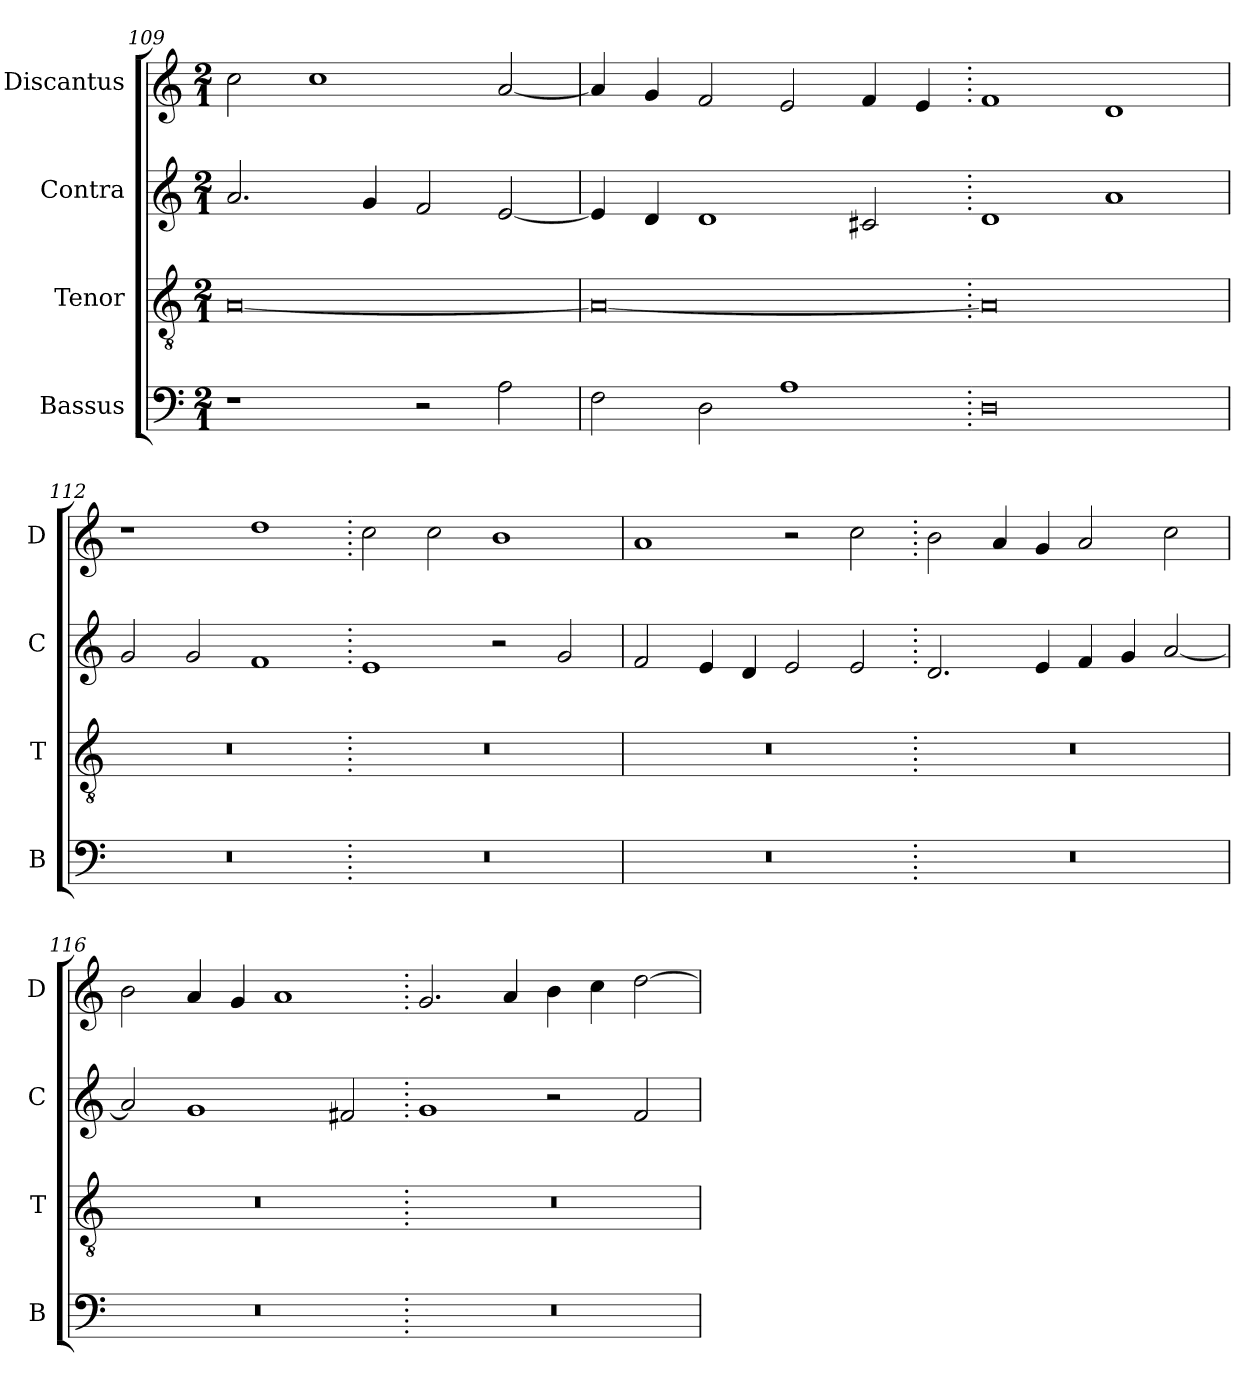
**kern	**kern	**kern	**kern
*part4	*part3	*part2	*part1
*staff4	*staff3	*staff2	*staff1
*I"Bassus	*I"Tenor	*I"Contra	*I"Discantus
*I'B	*I'T	*I'C	*I'D
*clefF4	*clefGv2	*clefG2	*clefG2
*k[]	*k[]	*k[]	*k[]
*M2/1	*M2/1	*M2/1	*M2/1
=109	=109	=109	=109
1r	[0A	2.a/	2cc\
.	.	.	1cc
.	.	4g/	.
2r	.	2f/	.
2A\	.	[2e/	[2a/
=110	=110	=110	=110
2F\	0A_	4e/]	4a/]
.	.	4d/	4g/
2D\	.	1d	2f/
1A	.	.	2e/
.	.	2c#X/	4f/
.	.	.	4e/
=111.	=111.	=111.	=111.
0D	0A]	1d	1f
.	.	1a	1d
=112	=112	=112	=112
0r	0r	2g/	1r
.	.	2g/	.
.	.	1f	1dd
=113.	=113.	=113.	=113.
0r	0r	1e	2cc\
.	.	.	2cc\
.	.	2r	1b
.	.	2g/	.
=114	=114	=114	=114
0r	0r	2f/	1a
.	.	4e/	.
.	.	4d/	.
.	.	2e/	2r
.	.	2e/	2cc\
=115.	=115.	=115.	=115.
0r	0r	2.d/	2b\
.	.	.	4a/
.	.	4e/	4g/
.	.	4f/	2a/
.	.	4g/	.
.	.	[2a/	2cc\
=116	=116	=116	=116
0r	0r	2a/]	2b\
.	.	1g	4a/
.	.	.	4g/
.	.	.	1a
.	.	2f#X/	.
=117.	=117.	=117.	=117.
0r	0r	1g	2.g/
.	.	.	4a/
.	.	2r	4b\
.	.	.	4cc\
.	.	2f/	[2dd\
=	=	=	=
*-	*-	*-	*-
